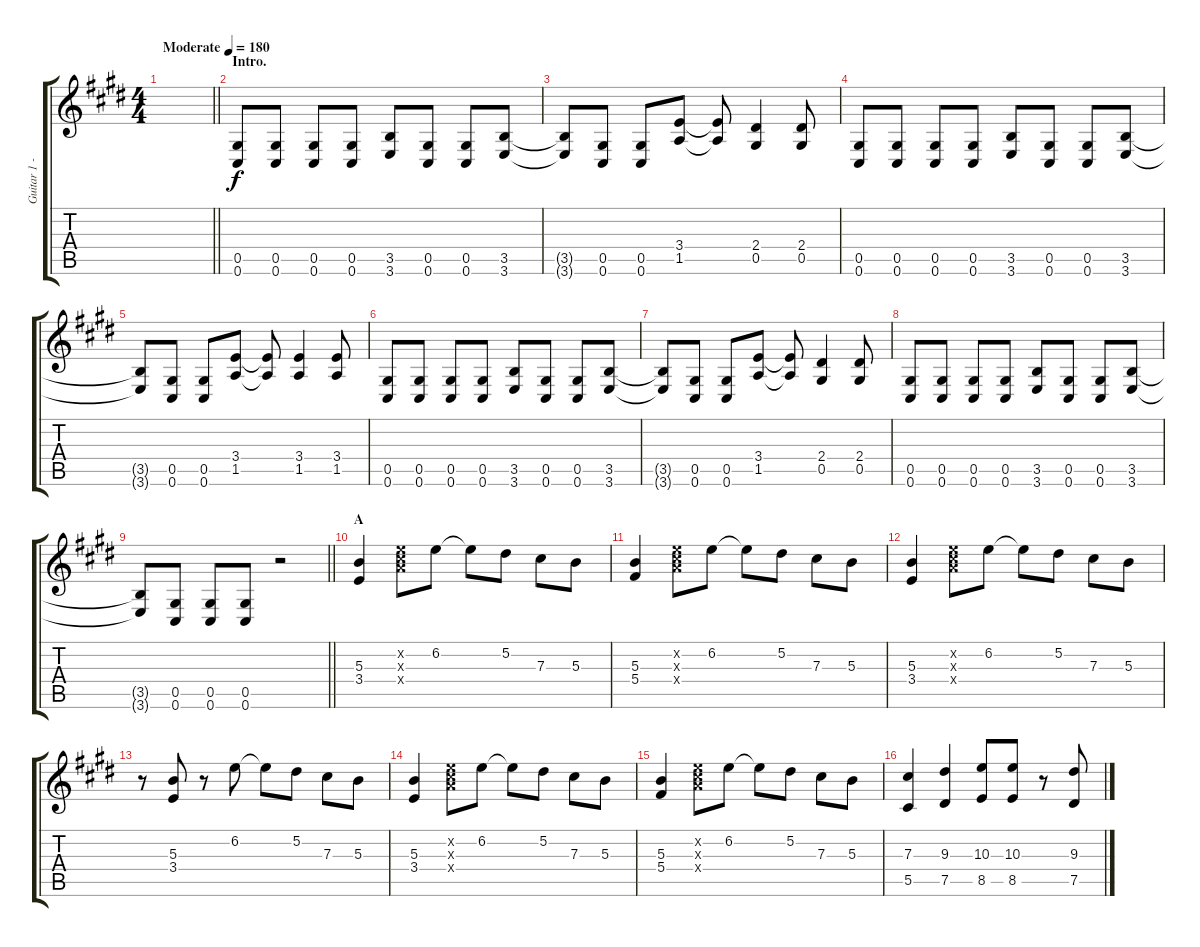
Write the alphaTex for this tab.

\track ("Guitar 1 - Ryouga" "Guitar 1 -") {instrument distortionguitar}
\staff {score tabs}
\tuning (Eb4 Bb3 Gb3 Db3 Ab2 Db2) {hide}
\ts (4 4)
\tempo (180 "Moderate")
\clef g2
\barLineRight lightlight
\ks e
|
\section ("" "Intro.")
(0.5 0.6).8 (0.5 0.6).8 (0.5 0.6).8 (0.5 0.6).8 (3.5 3.6).8 (0.5 0.6).8 (0.5 0.6).8 (3.5 3.6).8 |
(3.5{t} 3.6{t}).8 (0.5 0.6).8 (0.5 0.6).8 (3.4 1.5).8 (3.4{t} 1.5{t}).8 (2.4 0.5).4 (2.4 0.5).8 |
(0.5 0.6).8 (0.5 0.6).8 (0.5 0.6).8 (0.5 0.6).8 (3.5 3.6).8 (0.5 0.6).8 (0.5 0.6).8 (3.5 3.6).8 |
(3.5{t} 3.6{t}).8 (0.5 0.6).8 (0.5 0.6).8 (3.4 1.5).8 (3.4{t} 1.5{t}).8 (3.4 1.5).4 (3.4 1.5).8 |
(0.5 0.6).8 (0.5 0.6).8 (0.5 0.6).8 (0.5 0.6).8 (3.5 3.6).8 (0.5 0.6).8 (0.5 0.6).8 (3.5 3.6).8 |
(3.5{t} 3.6{t}).8 (0.5 0.6).8 (0.5 0.6).8 (3.4 1.5).8 (3.4{t} 1.5{t}).8 (2.4 0.5).4 (2.4 0.5).8 |
(0.5 0.6).8 (0.5 0.6).8 (0.5 0.6).8 (0.5 0.6).8 (3.5 3.6).8 (0.5 0.6).8 (0.5 0.6).8 (3.5 3.6).8 |
\barLineRight lightlight
(3.5{t} 3.6{t}).8 (0.5 0.6).8 (0.5 0.6).8 (0.5 0.6).8 r.2 |
\section ("" "A")
(5.3 3.4).4 (6.2{x} 7.3{x} 8.4{x}).8 6.2.8 6.2{t}.8 5.2.8 7.3.8 5.3.8 |
(5.3 5.4).4 (6.2{x} 7.3{x} 8.4{x}).8 6.2.8 6.2{t}.8 5.2.8 7.3.8 5.3.8 |
(5.3 3.4).4 (6.2{x} 7.3{x} 8.4{x}).8 6.2.8 6.2{t}.8 5.2.8 7.3.8 5.3.8 |
r.8 (5.3 3.4).8 r.8 6.2.8 6.2{t}.8 5.2.8 7.3.8 5.3.8 |
(5.3 3.4).4 (6.2{x} 7.3{x} 8.4{x}).8 6.2.8 6.2{t}.8 5.2.8 7.3.8 5.3.8 |
(5.3 5.4).4 (6.2{x} 7.3{x} 8.4{x}).8 6.2.8 6.2{t}.8 5.2.8 7.3.8 5.3.8 |
(7.3 5.5).4 (9.3 7.5).4 (10.3 8.5).8 (10.3 8.5).8 r.8 (9.3 7.5).8
